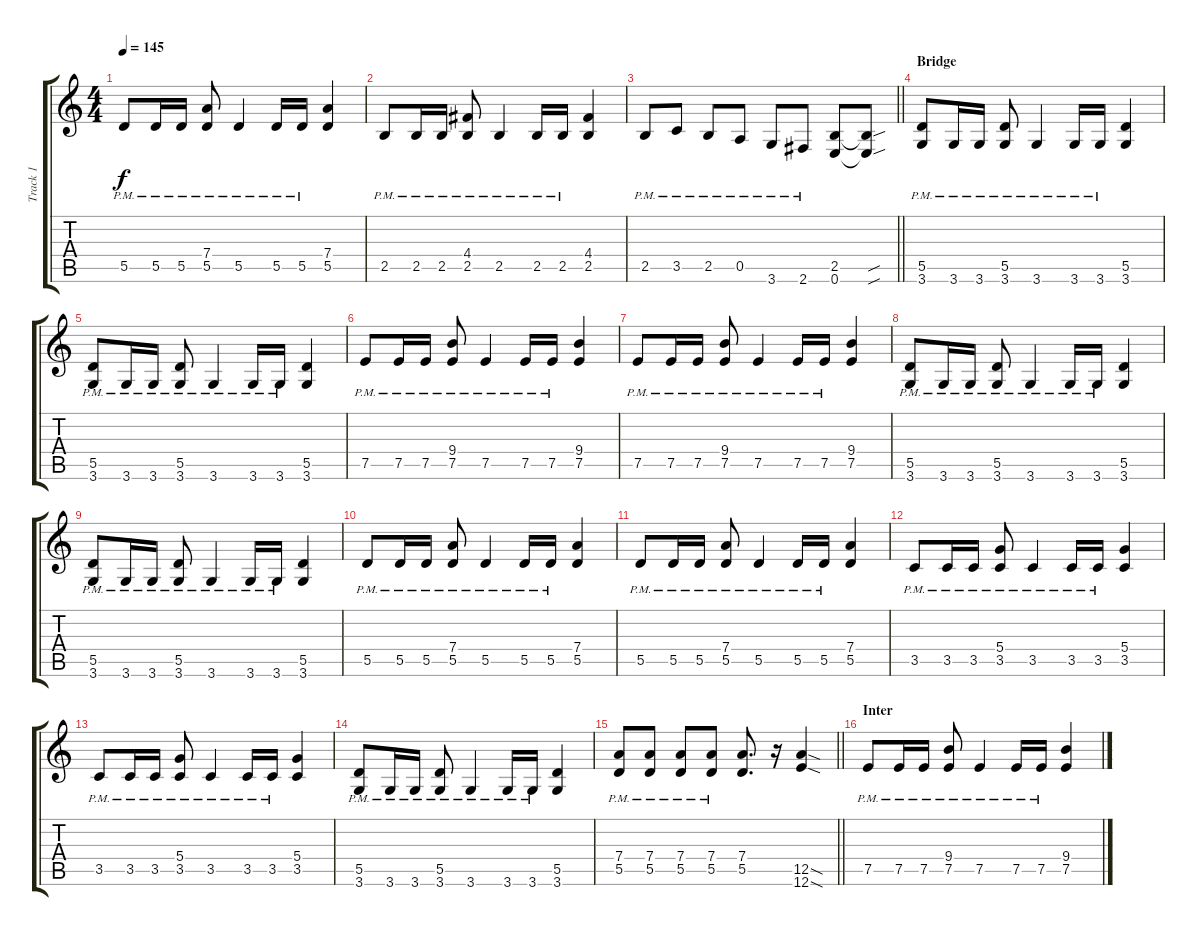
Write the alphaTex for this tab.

\track ("Track 1" "Track 1") {instrument overdrivenguitar}
\staff {score tabs}
\tuning (E4 B3 G3 D3 A2 E2) {hide}
\ts (4 4)
\tempo 145
\clef g2
\ks c
5.5{pm}.8{dy f} 5.5{pm}.16 5.5{pm}.16 (7.4 5.5{pm}).8 5.5{pm}.4 5.5{pm}.16 5.5{pm}.16 (7.4 5.5).4 |
2.5{pm}.8 2.5{pm}.16 2.5{pm}.16 (4.4 2.5{pm}).8 2.5{pm}.4 2.5{pm}.16 2.5{pm}.16 (4.4 2.5).4 |
\barLineRight lightlight
2.5{pm}.8 3.5{pm}.8 2.5{pm}.8 0.5{pm}.8 3.6{pm}.8 2.6{pm}.8 (2.5 0.6).8 (2.5{sou t} 0.6{sou t}).8 |
\section ("" "Bridge")
(5.5 3.6{pm}).8 3.6{pm}.16 3.6{pm}.16 (5.5 3.6{pm}).8 3.6{pm}.4 3.6{pm}.16 3.6{pm}.16 (5.5 3.6).4 |
(5.5 3.6{pm}).8 3.6{pm}.16 3.6{pm}.16 (5.5 3.6{pm}).8 3.6{pm}.4 3.6{pm}.16 3.6{pm}.16 (5.5 3.6).4 |
7.5{pm}.8 7.5{pm}.16 7.5{pm}.16 (9.4 7.5{pm}).8 7.5{pm}.4 7.5{pm}.16 7.5{pm}.16 (9.4 7.5).4 |
7.5{pm}.8 7.5{pm}.16 7.5{pm}.16 (9.4 7.5{pm}).8 7.5{pm}.4 7.5{pm}.16 7.5{pm}.16 (9.4 7.5).4 |
(5.5 3.6{pm}).8 3.6{pm}.16 3.6{pm}.16 (5.5 3.6{pm}).8 3.6{pm}.4 3.6{pm}.16 3.6{pm}.16 (5.5 3.6).4 |
(5.5 3.6{pm}).8 3.6{pm}.16 3.6{pm}.16 (5.5 3.6{pm}).8 3.6{pm}.4 3.6{pm}.16 3.6{pm}.16 (5.5 3.6).4 |
5.5{pm}.8 5.5{pm}.16 5.5{pm}.16 (7.4 5.5{pm}).8 5.5{pm}.4 5.5{pm}.16 5.5{pm}.16 (7.4 5.5).4 |
5.5{pm}.8 5.5{pm}.16 5.5{pm}.16 (7.4 5.5{pm}).8 5.5{pm}.4 5.5{pm}.16 5.5{pm}.16 (7.4 5.5).4 |
3.5{pm}.8 3.5{pm}.16 3.5{pm}.16 (5.4 3.5{pm}).8 3.5{pm}.4 3.5{pm}.16 3.5{pm}.16 (5.4 3.5).4 |
3.5{pm}.8 3.5{pm}.16 3.5{pm}.16 (5.4 3.5{pm}).8 3.5{pm}.4 3.5{pm}.16 3.5{pm}.16 (5.4 3.5).4 |
(5.5 3.6{pm}).8 3.6{pm}.16 3.6{pm}.16 (5.5 3.6{pm}).8 3.6{pm}.4 3.6{pm}.16 3.6{pm}.16 (5.5 3.6).4 |
\barLineRight lightlight
(7.4{pm} 5.5{pm}).8 (7.4{pm} 5.5{pm}).8 (7.4{pm} 5.5{pm}).8 (7.4{pm} 5.5{pm}).8 (7.4 5.5).8{d} r.16 (12.5{sod} 12.6{sod}).4 |
\section ("" "Inter")
7.5{pm}.8 7.5{pm}.16 7.5{pm}.16 (9.4 7.5{pm}).8 7.5{pm}.4 7.5{pm}.16 7.5{pm}.16 (9.4 7.5).4
